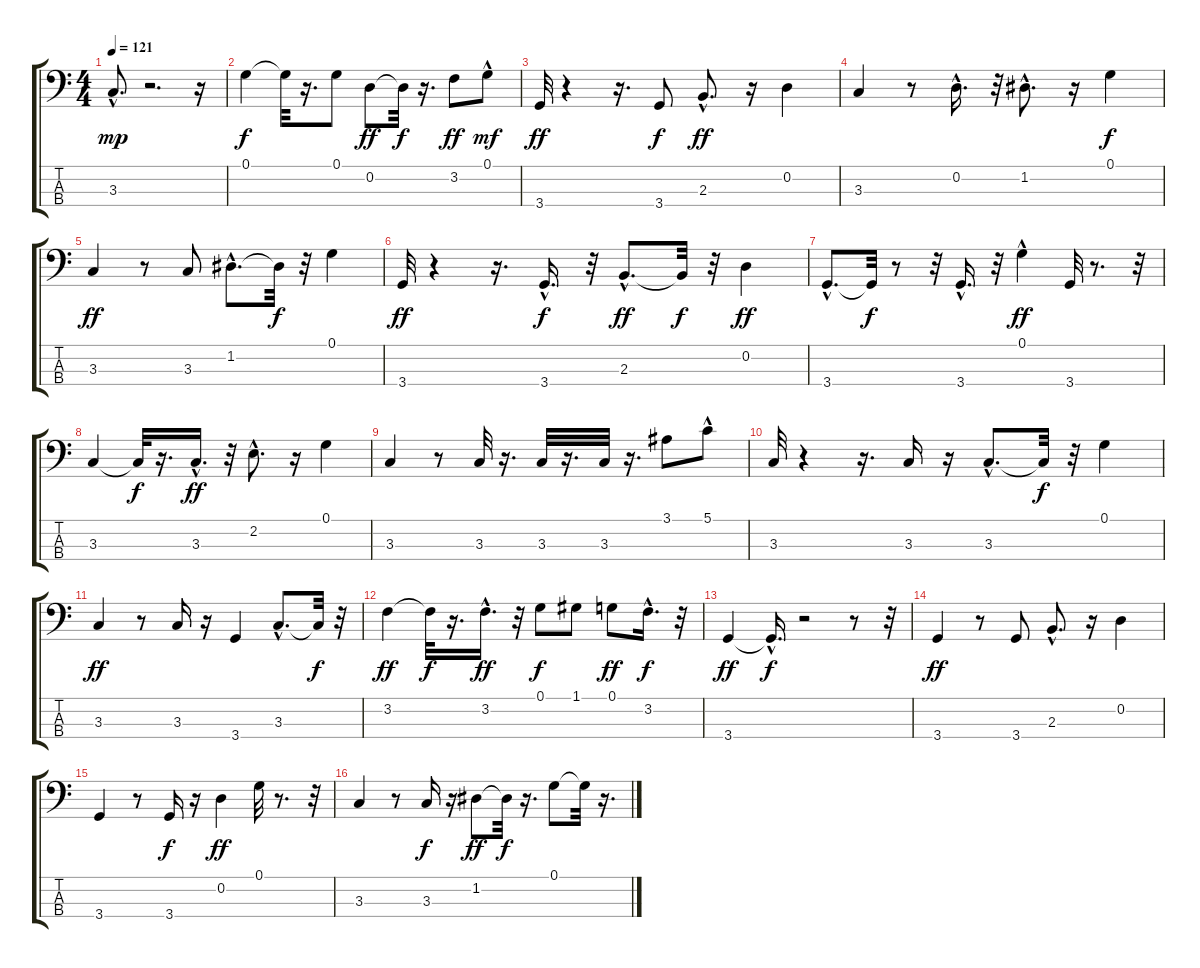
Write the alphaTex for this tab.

\track "" {instrument electricbassfinger}
\staff {score tabs}
\tuning (G2 D2 A1 E1) {hide}
\ts (4 4)
\tempo 121
\clef f4
\ks c
3.3{hac}.8{d dy mp} r.2{d} r.16 |
0.1.4{dy f} 0.1{t}.32 r.16{d} 0.1.8 0.2.8{dy ff} 0.2{t}.32{dy f} r.16{d} 3.2.8{dy ff} 0.1{hac}.8{dy mf} |
3.4.32{dy ff} r.4 r.16{d} 3.4.8{dy f} 2.3{hac}.8{d dy ff} r.16 0.2.4 |
3.3.4 r.8 0.2{hac}.16{d} r.32 1.2{hac}.8{d} r.16 0.1.4{dy f} |
3.3.4{dy ff} r.8 3.3.8 1.2{hac}.8{d} 1.2{t}.32{dy f} r.32 0.1.4 |
3.4.32{dy ff} r.4 r.16{d} 3.4{hac}.16{d dy f} r.32 2.3{hac}.8{d dy ff} 2.3{t}.32{dy f} r.32 0.2.4{dy ff} |
3.4{hac}.8{d} 3.4{t}.32{dy f} r.8 r.32 3.4{hac}.16{d} r.32 0.1{hac}.4{dy ff} 3.4.32 r.8{d} r.32 |
3.3.4 3.3{t}.32{dy f} r.16{d} 3.3{hac}.16{d dy ff} r.32 2.2{hac}.8{d} r.16 0.1.4 |
3.3.4 r.8 3.3.32 r.16{d} 3.3.32 r.16{d} 3.3.32 r.16{d} 3.1.8 5.1{hac}.8 |
3.3.32 r.4 r.16{d} 3.3.16 r.16 3.3{hac}.8{d} 3.3{t}.32{dy f} r.32 0.1.4 |
3.3.4{dy ff} r.8 3.3.16 r.16 3.4.4 3.3{hac}.8{d} 3.3{t}.32{dy f} r.32 |
3.2.4{dy ff} 3.2{t}.32{dy f} r.16{d} 3.2{hac}.16{d dy ff} r.32 0.1.8{dy f} 1.1.8 0.1.8{dy ff} 3.2{hac}.16{d dy f} r.32 |
3.4.4{dy ff} 3.4{hac t}.16{d dy f} r.2 r.8 r.32 |
3.4.4{dy ff} r.8 3.4.8 2.3{hac}.8{d} r.16 0.2.4 |
3.4.4 r.8 3.4.16{dy f} r.16 0.2.4{dy ff} 0.1.32 r.8{d} r.32 |
3.3.4 r.8 3.3.16{dy f} r.16 1.2.8{dy ff} 1.2{t}.32{dy f} r.16{d} 0.1.8 0.1{t}.32 r.16{d}
